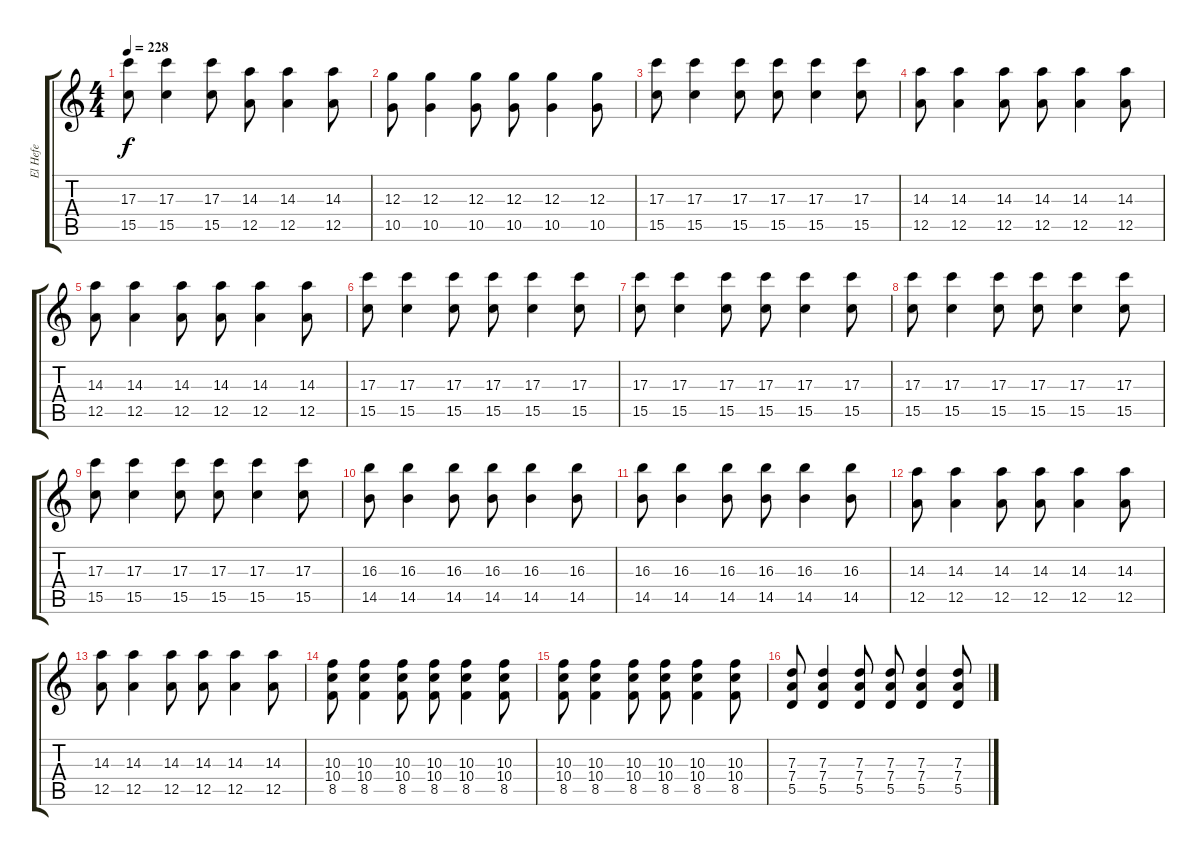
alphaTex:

\track ("El Hefe" "El Hefe") {instrument overdrivenguitar}
\staff {score tabs}
\tuning (E4 B3 G3 D3 A2 E2) {hide}
\ts (4 4)
\tempo 228
\clef g2
\ks c
(17.3 15.5).8{dy f} (17.3 15.5).4 (17.3 15.5).8 (14.3 12.5).8 (14.3 12.5).4 (14.3 12.5).8 |
(12.3 10.5).8 (12.3 10.5).4 (12.3 10.5).8 (12.3 10.5).8 (12.3 10.5).4 (12.3 10.5).8 |
(17.3 15.5).8 (17.3 15.5).4 (17.3 15.5).8 (17.3 15.5).8 (17.3 15.5).4 (17.3 15.5).8 |
(14.3 12.5).8 (14.3 12.5).4 (14.3 12.5).8 (14.3 12.5).8 (14.3 12.5).4 (14.3 12.5).8 |
(14.3 12.5).8 (14.3 12.5).4 (14.3 12.5).8 (14.3 12.5).8 (14.3 12.5).4 (14.3 12.5).8 |
(17.3 15.5).8 (17.3 15.5).4 (17.3 15.5).8 (17.3 15.5).8 (17.3 15.5).4 (17.3 15.5).8 |
(17.3 15.5).8 (17.3 15.5).4 (17.3 15.5).8 (17.3 15.5).8 (17.3 15.5).4 (17.3 15.5).8 |
(17.3 15.5).8 (17.3 15.5).4 (17.3 15.5).8 (17.3 15.5).8 (17.3 15.5).4 (17.3 15.5).8 |
(17.3 15.5).8 (17.3 15.5).4 (17.3 15.5).8 (17.3 15.5).8 (17.3 15.5).4 (17.3 15.5).8 |
(16.3 14.5).8 (16.3 14.5).4 (16.3 14.5).8 (16.3 14.5).8 (16.3 14.5).4 (16.3 14.5).8 |
(16.3 14.5).8 (16.3 14.5).4 (16.3 14.5).8 (16.3 14.5).8 (16.3 14.5).4 (16.3 14.5).8 |
(14.3 12.5).8 (14.3 12.5).4 (14.3 12.5).8 (14.3 12.5).8 (14.3 12.5).4 (14.3 12.5).8 |
(14.3 12.5).8 (14.3 12.5).4 (14.3 12.5).8 (14.3 12.5).8 (14.3 12.5).4 (14.3 12.5).8 |
(10.3 10.4 8.5).8 (10.3 10.4 8.5).4 (10.3 10.4 8.5).8 (10.3 10.4 8.5).8 (10.3 10.4 8.5).4 (10.3 10.4 8.5).8 |
(10.3 10.4 8.5).8 (10.3 10.4 8.5).4 (10.3 10.4 8.5).8 (10.3 10.4 8.5).8 (10.3 10.4 8.5).4 (10.3 10.4 8.5).8 |
(7.3 7.4 5.5).8 (7.3 7.4 5.5).4 (7.3 7.4 5.5).8 (7.3 7.4 5.5).8 (7.3 7.4 5.5).4 (7.3 7.4 5.5).8
